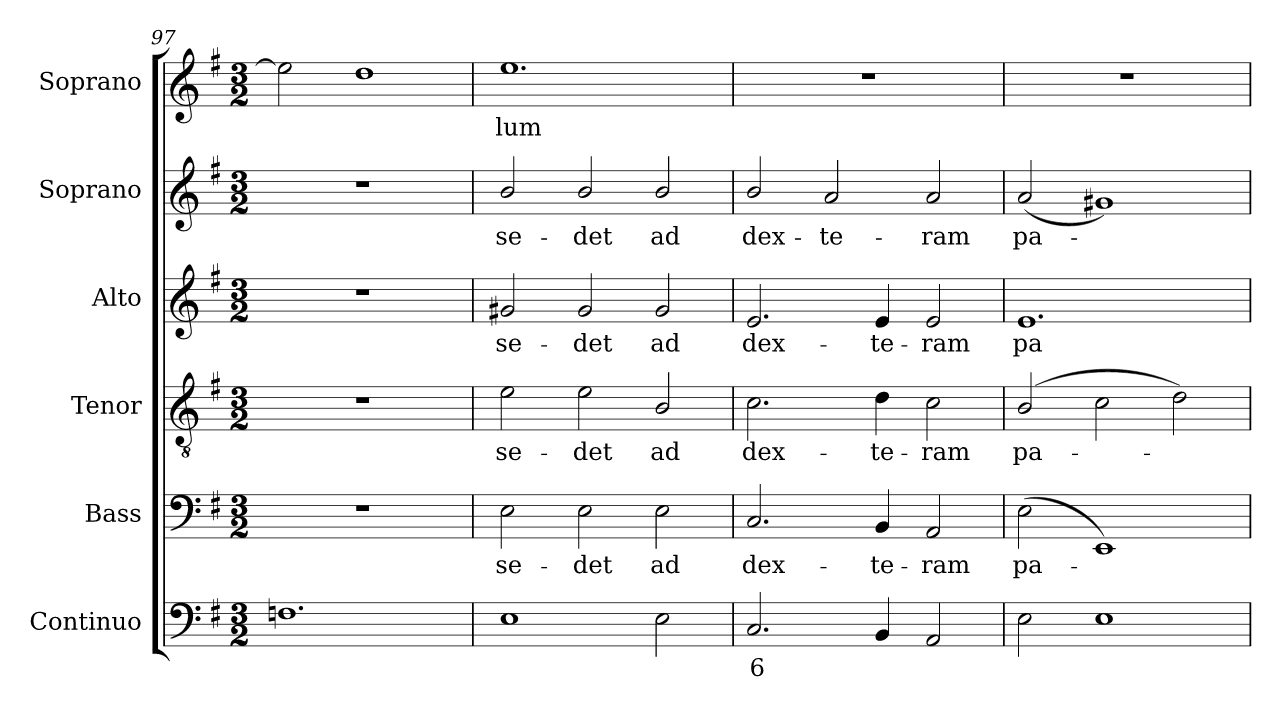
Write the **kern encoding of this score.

**kern	**text	**kern	**text	**kern	**text	**kern	**text	**kern	**text	**kern	**text
*part6	*part6	*part5	*part5	*part4	*part4	*part3	*part3	*part2	*part2	*part1	*part1
*staff6	*staff6	*staff5	*staff5	*staff4	*staff4	*staff3	*staff3	*staff2	*staff2	*staff1	*staff1
*I"Continuo	*	*I"Bass	*	*I"Tenor	*	*I"Alto	*	*I"Soprano	*	*I"Soprano	*
*I'Cont.	*	*I'B.	*	*I'T.	*	*I'A.	*	*I'S.	*	*I'S.	*
!!LO:LB:g=z
*clefF4	*	*clefF4	*	*clefGv2	*	*clefG2	*	*clefG2	*	*clefG2	*
*	*	*	*	*ITrd7c12	*	*	*	*	*	*	*
*k[f#]	*	*k[f#]	*	*k[f#]	*	*k[f#]	*	*k[f#]	*	*k[f#]	*
*G:	*	*G:	*	*G:	*	*G:	*	*G:	*	*G:	*
*M3/2	*	*M3/2	*	*M3/2	*	*M3/2	*	*M3/2	*	*M3/2	*
=97	=97	=97	=97	=97	=97	=97	=97	=97	=97	=97	=97
!	!	!LO:N:vis=1	!	!LO:N:vis=1	!	!LO:N:vis=1	!	!LO:N:vis=1	!	!	!
1.Fni	.	1.r	.	1.r	.	1.r	.	1.r	.	2eei\]	.
.	.	.	.	.	.	.	.	.	.	1ddi	.
=98	=98	=98	=98	=98	=98	=98	=98	=98	=98	=98	=98
!	!	!	!LO:LY:b:color=#000000	!	!	!	!	!	!	!	!
!	!	!	!	!	!LO:LY:b:color=#000000	!	!	!	!	!	!
!	!	!	!	!	!	!	!LO:LY:b:color=#000000	!	!	!	!
!	!	!	!	!	!	!	!	!	!LO:LY:b:color=#000000	!	!
!	!	!	!	!	!	!	!	!	!	!	!LO:LY:b:color=#000000
1Ei	.	2Ei\	se-	2Ei\	se-	2g#Xi/	se-	2bi/	se-	1.eei	-lum
!	!	!	!LO:LY:b:color=#000000	!	!	!	!	!	!	!	!
!	!	!	!	!	!LO:LY:b:color=#000000	!	!	!	!	!	!
!	!	!	!	!	!	!	!LO:LY:b:color=#000000	!	!	!	!
!	!	!	!	!	!	!	!	!	!LO:LY:b:color=#000000	!	!
.	.	2Ei\	-det	2Ei\	-det	2g#i/	-det	2bi/	-det	.	.
!	!	!	!LO:LY:b:color=#000000	!	!	!	!	!	!	!	!
!	!	!	!	!	!LO:LY:b:color=#000000	!	!	!	!	!	!
!	!	!	!	!	!	!	!LO:LY:b:color=#000000	!	!	!	!
!	!	!	!	!	!	!	!	!	!LO:LY:b:color=#000000	!	!
2Ei\	.	2Ei\	ad	2BBi/	ad	2g#i/	ad	2bi/	ad	.	.
=99	=99	=99	=99	=99	=99	=99	=99	=99	=99	=99	=99
!	!LO:LY:b:color=#000000	!	!	!	!	!	!	!	!	!	!
!	!	!	!LO:LY:b:color=#000000	!	!	!	!	!	!	!	!
!	!	!	!	!	!LO:LY:b:color=#000000	!	!	!	!	!	!
!	!	!	!	!	!	!	!LO:LY:b:color=#000000	!	!	!	!
!	!	!	!	!	!	!	!	!	!LO:LY:b:color=#000000	!LO:N:vis=1	!
2.Ci/	6	2.Ci/	dex-	2.Ci\	dex-	2.ei/	dex-	2bi/	dex-	1.r	.
!	!	!	!	!	!	!	!	!	!LO:LY:b:color=#000000	!	!
.	.	.	.	.	.	.	.	2ai/	-te-	.	.
!	!	!	!LO:LY:b:color=#000000	!	!	!	!	!	!	!	!
!	!	!	!	!	!LO:LY:b:color=#000000	!	!	!	!	!	!
!	!	!	!	!	!	!	!LO:LY:b:color=#000000	!	!	!	!
4BBi/	.	4BBi/	-te-	4Di\	-te-	4ei/	-te-	.	.	.	.
!	!	!	!LO:LY:b:color=#000000	!	!	!	!	!	!	!	!
!	!	!	!	!	!LO:LY:b:color=#000000	!	!	!	!	!	!
!	!	!	!	!	!	!	!LO:LY:b:color=#000000	!	!	!	!
!	!	!	!	!	!	!	!	!	!LO:LY:b:color=#000000	!	!
2AAi/	.	2AAi/	-ram	2Ci\	-ram	2ei/	-ram	2ai/	-ram	.	.
=100	=100	=100	=100	=100	=100	=100	=100	=100	=100	=100	=100
!	!	!	!LO:LY:b:color=#000000	!	!	!	!	!	!	!	!
!	!	!	!	!	!LO:LY:b:color=#000000	!	!	!	!	!	!
!	!	!	!	!	!	!	!LO:LY:b:color=#000000	!	!	!	!
!	!	!	!	!	!	!	!	!	!LO:LY:b:color=#000000	!LO:N:vis=1	!
2Ei\	.	(2Ei\	pa-	(2BBi/	pa-	1.ei	pa-	(2ai/	pa-	1.r	.
1Ei	.	1EEi)	.	2Ci\	.	.	.	1g#Xi)	.	.	.
.	.	.	.	2Di\)	.	.	.	.	.	.	.
=	=	=	=	=	=	=	=	=	=	=	=
*-	*-	*-	*-	*-	*-	*-	*-	*-	*-	*-	*-
